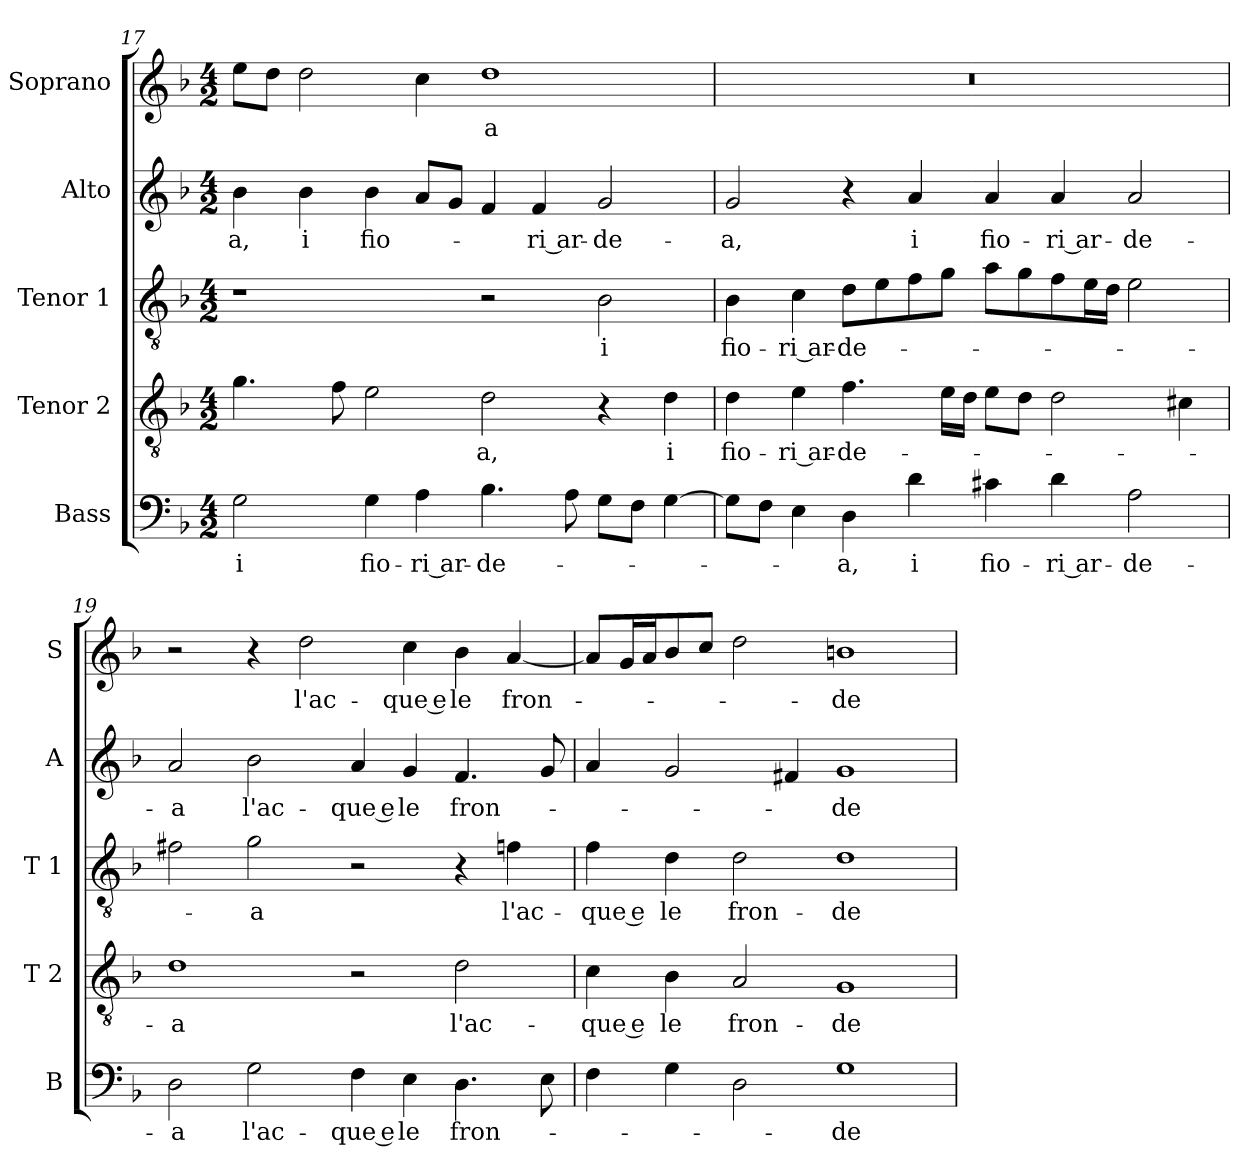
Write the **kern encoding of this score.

**kern	**text	**kern	**text	**kern	**text	**kern	**text	**kern	**text
*part5	*part5	*part4	*part4	*part3	*part3	*part2	*part2	*part1	*part1
*staff5	*staff5	*staff4	*staff4	*staff3	*staff3	*staff2	*staff2	*staff1	*staff1
*I"Bass	*	*I"Tenor 2	*	*I"Tenor 1	*	*I"Alto	*	*I"Soprano	*
*I'B	*	*I'T 2	*	*I'T 1	*	*I'A	*	*I'S	*
*clefF4	*	*clefGv2	*	*clefGv2	*	*clefG2	*	*clefG2	*
*k[b-]	*	*k[b-]	*	*k[b-]	*	*k[b-]	*	*k[b-]	*
*F:	*	*F:	*	*F:	*	*F:	*	*F:	*
*M4/2	*	*M4/2	*	*M4/2	*	*M4/2	*	*M4/2	*
=17	=17	=17	=17	=17	=17	=17	=17	=17	=17
!	!LO:LY:b	!	!	!	!	!	!	!	!
!	!	!	!	!	!	!	!LO:LY:b	!	!
2G\	i	4.g\	.	1r	.	4b-\	-a,	8ee\L	.
.	.	.	.	.	.	.	.	8dd\J	.
!	!	!	!	!	!	!	!LO:LY:b	!	!
.	.	.	.	.	.	4b-\	i	2dd\	.
.	.	8f\	.	.	.	.	.	.	.
!	!LO:LY:b	!	!	!	!	!	!	!	!
!	!	!	!	!	!	!	!LO:LY:b	!	!
4G\	fio-	2e\	.	.	.	4b-\	fio-	.	.
!	!LO:LY:b	!	!	!	!	!	!	!	!
4A\	-ri ar-	.	.	.	.	8a/L	.	4cc\	.
.	.	.	.	.	.	8g/J	.	.	.
!	!LO:LY:b	!	!	!	!	!	!	!	!
!	!	!	!LO:LY:b	!	!	!	!	!	!
!	!	!	!	!	!	!	!	!	!LO:LY:b
4.B-\	-de-	2d\	-a,	2r	.	4f/	.	1dd	-a
!	!	!	!	!	!	!	!LO:LY:b	!	!
.	.	.	.	.	.	4f/	-ri ar-	.	.
8A\	.	.	.	.	.	.	.	.	.
!	!	!	!	!	!LO:LY:b	!	!	!	!
!	!	!	!	!	!	!	!LO:LY:b	!	!
8G\L	.	4r	.	2B-\	i	2g/	-de-	.	.
8F\J	.	.	.	.	.	.	.	.	.
!	!	!	!LO:LY:b	!	!	!	!	!	!
[4G\	.	4d\	i	.	.	.	.	.	.
=18	=18	=18	=18	=18	=18	=18	=18	=18	=18
!	!	!	!LO:LY:b	!	!	!	!	!	!
!	!	!	!	!	!LO:LY:b	!	!	!	!
!	!	!	!	!	!	!	!LO:LY:b	!	!
8G\L]	.	4d\	fio-	4B-\	fio-	2g/	-a,	0r	.
8F\J	.	.	.	.	.	.	.	.	.
!	!	!	!LO:LY:b	!	!	!	!	!	!
!	!	!	!	!	!LO:LY:b	!	!	!	!
4E\	.	4e\	-ri ar-	4c\	-ri ar-	.	.	.	.
!	!LO:LY:b	!	!	!	!	!	!	!	!
!	!	!	!LO:LY:b	!	!	!	!	!	!
!	!	!	!	!	!LO:LY:b	!	!	!	!
4D\	-a,	4.f\	-de-	8d\L	-de-	4r	.	.	.
.	.	.	.	8e\	.	.	.	.	.
!	!LO:LY:b	!	!	!	!	!	!	!	!
!	!	!	!	!	!	!	!LO:LY:b	!	!
4d\	i	.	.	8f\	.	4a/	i	.	.
.	.	16e\LL	.	8g\J	.	.	.	.	.
.	.	16d\JJ	.	.	.	.	.	.	.
!	!LO:LY:b	!	!	!	!	!	!	!	!
!	!	!	!	!	!	!	!LO:LY:b	!	!
4c#X\	fio-	8e\L	.	8a\L	.	4a/	fio-	.	.
.	.	8d\J	.	8g\	.	.	.	.	.
!	!LO:LY:b	!	!	!	!	!	!	!	!
!	!	!	!	!	!	!	!LO:LY:b	!	!
4d\	-ri ar-	2d\	.	8f\	.	4a/	-ri ar-	.	.
.	.	.	.	16e\L	.	.	.	.	.
.	.	.	.	16d\JJ	.	.	.	.	.
!	!LO:LY:b	!	!	!	!	!	!	!	!
!	!	!	!	!	!	!	!LO:LY:b	!	!
2A\	-de-	.	.	2e\	.	2a/	-de-	.	.
.	.	4c#X\	.	.	.	.	.	.	.
!!LO:LB:g=z
=19	=19	=19	=19	=19	=19	=19	=19	=19	=19
!	!LO:LY:b	!	!	!	!	!	!	!	!
!	!	!	!LO:LY:b	!	!	!	!	!	!
!	!	!	!	!	!	!	!LO:LY:b	!	!
2D\	-a	1d	-a	2f#X\	.	2a/	-a	2r	.
!	!LO:LY:b	!	!	!	!	!	!	!	!
!	!	!	!	!	!LO:LY:b	!	!	!	!
!	!	!	!	!	!	!	!LO:LY:b	!	!
2G\	l'ac-	.	.	2g\	-a	2b-\	l'ac-	4r	.
!	!	!	!	!	!	!	!	!	!LO:LY:b
.	.	.	.	.	.	.	.	2dd\	l'ac-
!	!LO:LY:b	!	!	!	!	!	!	!	!
!	!	!	!	!	!	!	!LO:LY:b	!	!
4F\	-que e	2r	.	2r	.	4a/	-que e	.	.
!	!LO:LY:b	!	!	!	!	!	!	!	!
!	!	!	!	!	!	!	!LO:LY:b	!	!
!	!	!	!	!	!	!	!	!	!LO:LY:b
4E\	le	.	.	.	.	4g/	le	4cc\	-que e
!	!LO:LY:b	!	!	!	!	!	!	!	!
!	!	!	!LO:LY:b	!	!	!	!	!	!
!	!	!	!	!	!	!	!LO:LY:b	!	!
!	!	!	!	!	!	!	!	!	!LO:LY:b
4.D\	fron-	2d\	l'ac-	4r	.	4.f/	fron-	4b-\	le
!	!	!	!	!	!LO:LY:b	!	!	!	!
!	!	!	!	!	!	!	!	!	!LO:LY:b
.	.	.	.	4fn\	l'ac-	.	.	[4a/	fron-
8E\	.	.	.	.	.	8g/	.	.	.
=20	=20	=20	=20	=20	=20	=20	=20	=20	=20
!	!	!	!LO:LY:b	!	!	!	!	!	!
!	!	!	!	!	!LO:LY:b	!	!	!	!
4F\	.	4c\	-que e	4f\	-que e	4a/	.	8a/L]	.
.	.	.	.	.	.	.	.	16g/L	.
.	.	.	.	.	.	.	.	16a/J	.
!	!	!	!LO:LY:b	!	!	!	!	!	!
!	!	!	!	!	!LO:LY:b	!	!	!	!
4G\	.	4B-\	le	4d\	le	2g/	.	8b-/	.
.	.	.	.	.	.	.	.	8cc/J	.
!	!	!	!LO:LY:b	!	!	!	!	!	!
!	!	!	!	!	!LO:LY:b	!	!	!	!
2D\	.	2A/	fron-	2d\	fron-	.	.	2dd\	.
.	.	.	.	.	.	4f#X/	.	.	.
!	!LO:LY:b	!	!	!	!	!	!	!	!
!	!	!	!LO:LY:b	!	!	!	!	!	!
!	!	!	!	!	!LO:LY:b	!	!	!	!
!	!	!	!	!	!	!	!LO:LY:b	!	!
!	!	!	!	!	!	!	!	!	!LO:LY:b
1G	-de	1G	-de	1d	-de	1g	-de	1bn	-de
=	=	=	=	=	=	=	=	=	=
*-	*-	*-	*-	*-	*-	*-	*-	*-	*-
